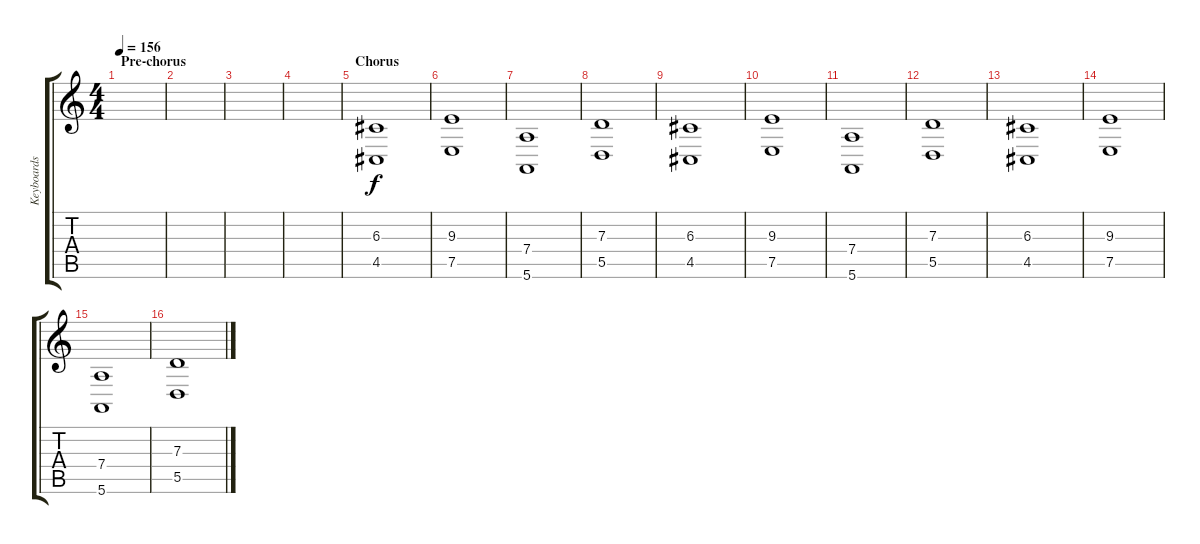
\track ("Keyboards" "Keyboards") {instrument pad8sweep}
\staff {score tabs}
\tuning (E4 B3 G3 D3 A2 E2) {hide}
\ts (4 4)
\section ("" "Pre-chorus")
\tempo 156
\clef g2
\ks c
|
|
|
|
\section ("" "Chorus")
(6.3 4.5).1 |
(9.3 7.5).1 |
(7.4 5.6).1 |
(7.3 5.5).1 |
(6.3 4.5).1 |
(9.3 7.5).1 |
(7.4 5.6).1 |
(7.3 5.5).1 |
(6.3 4.5).1 |
(9.3 7.5).1 |
(7.4 5.6).1 |
(7.3 5.5).1
